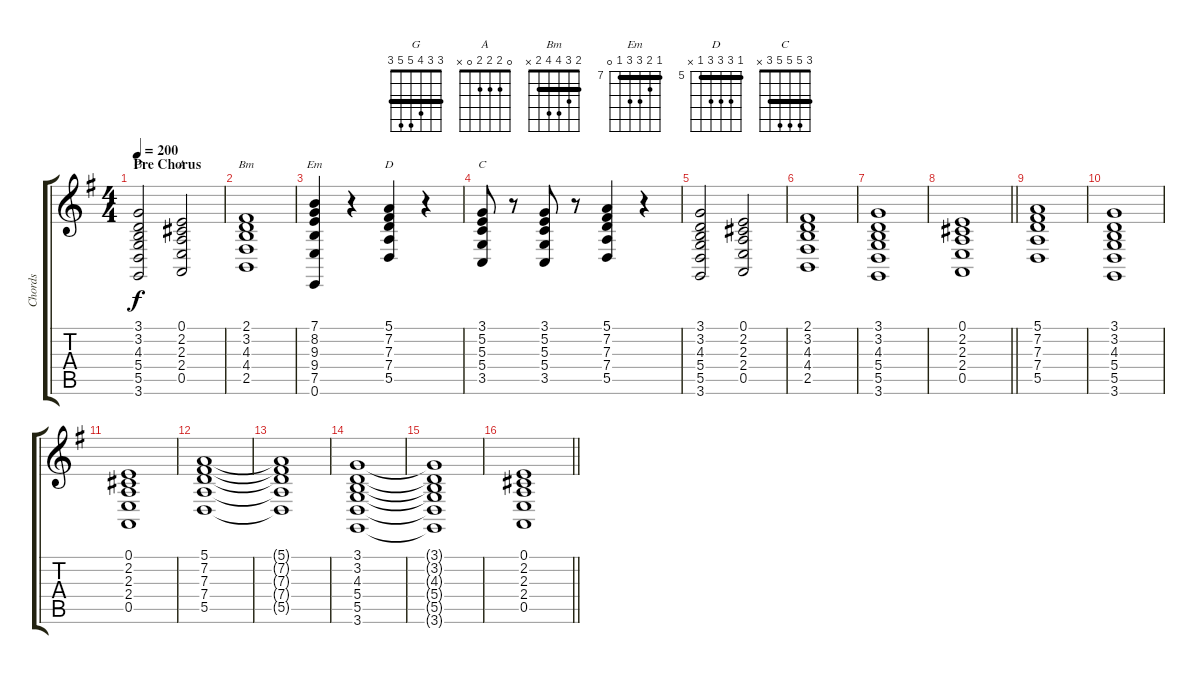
\track ("Chords" "Chords") {instrument stringensemble1}
\staff {score tabs}
\tuning (E4 B3 G3 D3 A2 E2) {hide}
\chord ("G" 3 3 4 5 5 3) {barre 3}
\chord ("A" 0 2 2 2 0 x)
\chord ("Bm" 2 3 4 4 2 x) {barre 2}
\chord ("Em" 7 8 9 9 7 0) {firstfret 7 barre 7}
\chord ("D" 5 7 7 7 5 x) {firstfret 5 barre 5}
\chord ("C" 3 5 5 5 3 x) {barre 3}
\ts (4 4)
\section ("" "Pre Chorus")
\tempo 200
\clef g2
\ks g
(3.1 3.2 4.3 5.4 5.5 3.6).2{ch "G" dy f} (0.1 2.2 2.3 2.4 0.5).2{ch "A"} |
(2.1 3.2 4.3 4.4 2.5).1{ch "Bm"} |
(7.1 8.2 9.3 9.4 7.5 0.6).4{ch "Em"} r.4 (5.1 7.2 7.3 7.4 5.5).4{ch "D"} r.4 |
(3.1 5.2 5.3 5.4 3.5).8{ch "C"} r.8 (3.1 5.2 5.3 5.4 3.5).8 r.8 (5.1 7.2 7.3 7.4 5.5).4 r.4 |
(3.1 3.2 4.3 5.4 5.5 3.6).2 (0.1 2.2 2.3 2.4 0.5).2 |
(2.1 3.2 4.3 4.4 2.5).1 |
(3.1 3.2 4.3 5.4 5.5 3.6).1 |
\barLineRight lightlight
(0.1 2.2 2.3 2.4 0.5).1 |
\section ("" "")
(5.1 7.2 7.3 7.4 5.5).1 |
(3.1 3.2 4.3 5.4 5.5 3.6).1 |
(0.1 2.2 2.3 2.4 0.5).1 |
(5.1 7.2 7.3 7.4 5.5).1 |
(5.1{t} 7.2{t} 7.3{t} 7.4{t} 5.5{t}).1 |
(3.1 3.2 4.3 5.4 5.5 3.6).1 |
(3.1{t} 3.2{t} 4.3{t} 5.4{t} 5.5{t} 3.6{t}).1 |
\barLineRight lightlight
(0.1 2.2 2.3 2.4 0.5).1
